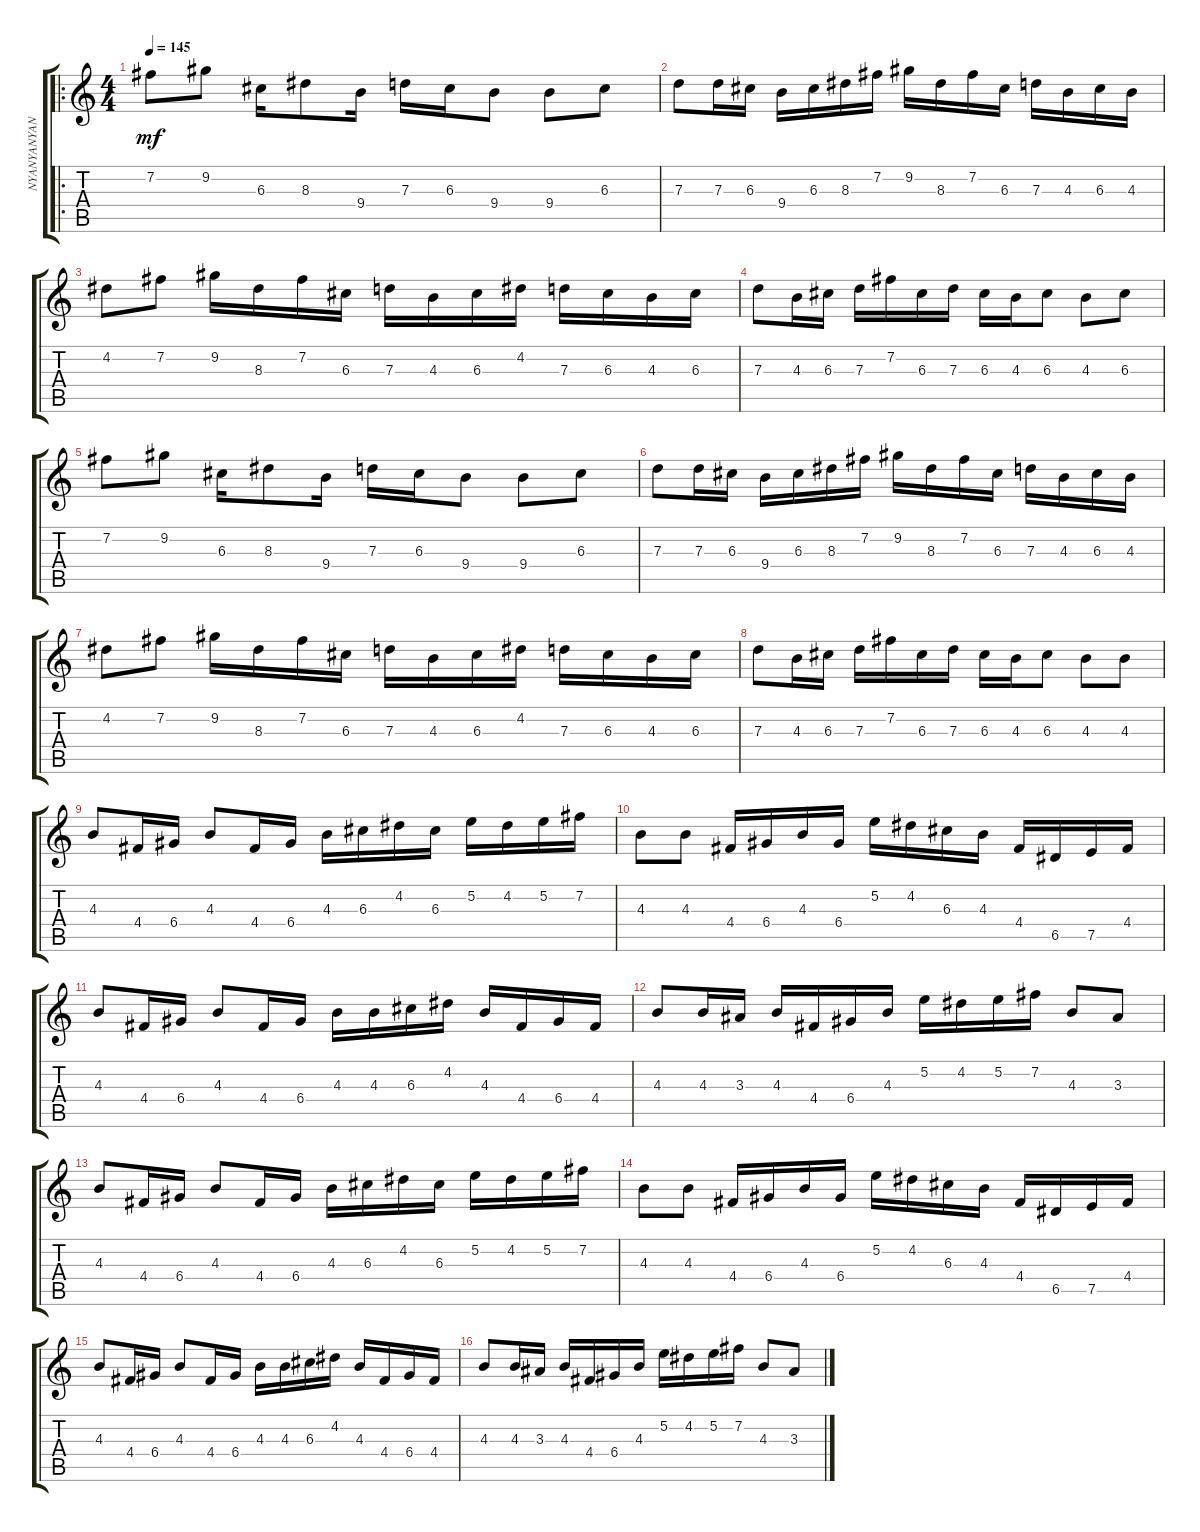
\track ("NYANYANYAN" "NYANYANYAN") {instrument acousticguitarsteel}
\staff {score tabs}
\tuning (E4 B3 G3 D3 A2 E2) {hide}
\ro
\ts (4 4)
\tempo 145
\clef g2
\ks c
7.2.8{dy mf instrument acousticguitarsteel} 9.2.8 6.3.16 8.3.8 9.4.16 7.3.16 6.3.16 9.4.8 9.4.8 6.3.8 |
7.3.8 7.3.16 6.3.16 9.4.16 6.3.16 8.3.16 7.2.16 9.2.16 8.3.16 7.2.16 6.3.16 7.3.16 4.3.16 6.3.16 4.3.16 |
4.2.8 7.2.8 9.2.16 8.3.16 7.2.16 6.3.16 7.3.16 4.3.16 6.3.16 4.2.16 7.3.16 6.3.16 4.3.16 6.3.16 |
7.3.8 4.3.16 6.3.16 7.3.16 7.2.16 6.3.16 7.3.16 6.3.16 4.3.16 6.3.8 4.3.8 6.3.8 |
7.2.8 9.2.8 6.3.16 8.3.8 9.4.16 7.3.16 6.3.16 9.4.8 9.4.8 6.3.8 |
7.3.8 7.3.16 6.3.16 9.4.16 6.3.16 8.3.16 7.2.16 9.2.16 8.3.16 7.2.16 6.3.16 7.3.16 4.3.16 6.3.16 4.3.16 |
4.2.8 7.2.8 9.2.16 8.3.16 7.2.16 6.3.16 7.3.16 4.3.16 6.3.16 4.2.16 7.3.16 6.3.16 4.3.16 6.3.16 |
7.3.8 4.3.16 6.3.16 7.3.16 7.2.16 6.3.16 7.3.16 6.3.16 4.3.16 6.3.8 4.3.8 4.3.8 |
4.3.8 4.4.16 6.4.16 4.3.8 4.4.16 6.4.16 4.3.16 6.3.16 4.2.16 6.3.16 5.2.16 4.2.16 5.2.16 7.2.16 |
4.3.8 4.3.8 4.4.16 6.4.16 4.3.16 6.4.16 5.2.16 4.2.16 6.3.16 4.3.16 4.4.16 6.5.16 7.5.16 4.4.16 |
4.3.8 4.4.16 6.4.16 4.3.8 4.4.16 6.4.16 4.3.16 4.3.16 6.3.16 4.2.16 4.3.16 4.4.16 6.4.16 4.4.16 |
4.3.8 4.3.16 3.3.16 4.3.16 4.4.16 6.4.16 4.3.16 5.2.16 4.2.16 5.2.16 7.2.16 4.3.8 3.3.8 |
4.3.8 4.4.16 6.4.16 4.3.8 4.4.16 6.4.16 4.3.16 6.3.16 4.2.16 6.3.16 5.2.16 4.2.16 5.2.16 7.2.16 |
4.3.8 4.3.8 4.4.16 6.4.16 4.3.16 6.4.16 5.2.16 4.2.16 6.3.16 4.3.16 4.4.16 6.5.16 7.5.16 4.4.16 |
4.3.8 4.4.16 6.4.16 4.3.8 4.4.16 6.4.16 4.3.16 4.3.16 6.3.16 4.2.16 4.3.16 4.4.16 6.4.16 4.4.16 |
4.3.8 4.3.16 3.3.16 4.3.16 4.4.16 6.4.16 4.3.16 5.2.16 4.2.16 5.2.16 7.2.16 4.3.8 3.3.8
